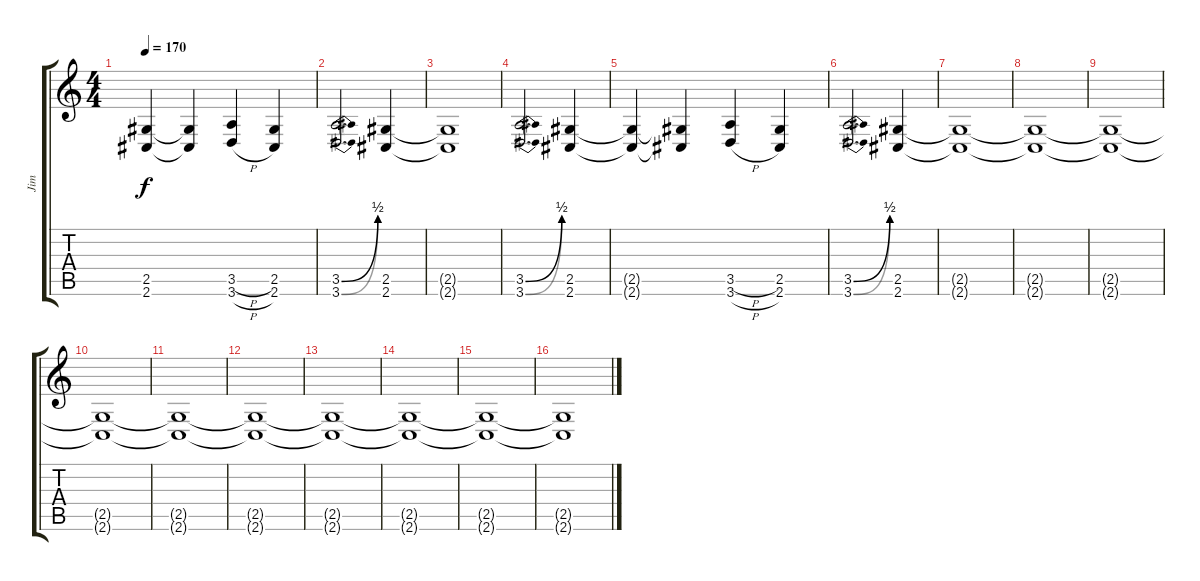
\track ("Jim" "Jim") {instrument overdrivenguitar}
\staff {score tabs}
\tuning (Db4 Ab3 E3 B2 Gb2 B1) {hide}
\ts (4 4)
\tempo 170
\clef g2
\ks c
(2.5{t} 2.6{t}).4{dy f} (2.5{t} 2.6{t}).4 (3.5{h} 3.6{h}).4 (2.5 2.6).4 |
(3.5{be (bend 0 0 60 2)} 3.6{be (bend 0 0 60 2)}).2{d} (2.5 2.6).4 |
(2.5{t} 2.6{t}).1 |
(3.5{be (bend 0 0 60 2)} 3.6{be (bend 0 0 60 2)}).2{d} (2.5 2.6).4 |
(2.5{t} 2.6{t}).4 (2.5{t} 2.6{t}).4 (3.5{h} 3.6{h}).4 (2.5 2.6).4 |
(3.5{be (bend 0 0 60 2)} 3.6{be (bend 0 0 60 2)}).2{d} (2.5 2.6).4 |
(2.5{t} 2.6{t}).1 |
(2.5{t} 2.6{t}).1 |
(2.5{t} 2.6{t}).1 |
(2.5{t} 2.6{t}).1 |
(2.5{t} 2.6{t}).1 |
(2.5{t} 2.6{t}).1 |
(2.5{t} 2.6{t}).1 |
(2.5{t} 2.6{t}).1 |
(2.5{t} 2.6{t}).1 |
(2.5{t} 2.6{t}).1
